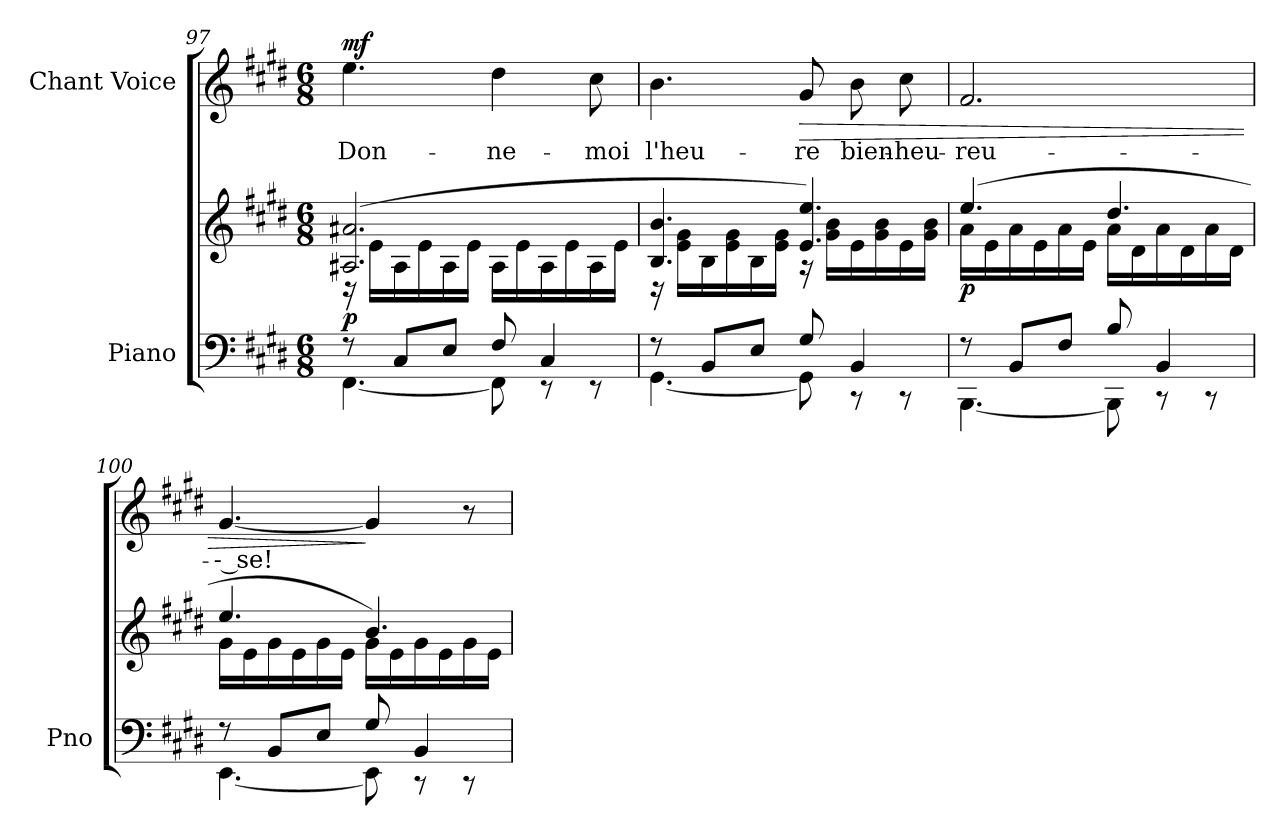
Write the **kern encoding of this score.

**kern	**kern	**dynam	**kern	**text	**dynam
*part2	*part2	*part2	*part1	*part1	*part1
*staff3	*staff2	*staff2/3	*staff1	*staff1	*staff1
*I"Piano	*	*	*I"Chant Voice	*	*
*I'Pno	*	*	*	*	*
*clefF4	*clefG2	*	*clefG2	*	*
*k[f#c#g#d#]	*k[f#c#g#d#]	*	*k[f#c#g#d#]	*	*
*M6/8	*M6/8	*	*M6/8	*	*
=97	=97	=97	=97	=97	=97
*^	*^	*	*	*	*
!	!	!	!	!LO:DY:b	!	!	!LO:DY:a
8r	[4.FF#\	(2.A#X/ 2.a#X/	16r	p	4.ee\	Don-	mf
.	.	.	16e\LL	.	.	.	.
8C#/L	.	.	16A#\	.	.	.	.
.	.	.	16e\	.	.	.	.
8E/J	.	.	16A#\	.	.	.	.
.	.	.	16e\JJ	.	.	.	.
8F#/	8FF#\]	.	16A#\LL	.	4dd#\	-ne-	.
.	.	.	16e\	.	.	.	.
4C#/	8r	.	16A#\	.	.	.	.
.	.	.	16e\	.	.	.	.
.	8r	.	16A#\	.	8cc#\	-moi	.
.	.	.	16e\JJ	.	.	.	.
=98	=98	=98	=98	=98	=98	=98	=98
8r	[4.GG#\	4.B/ 4.b/	16r	.	4.b\	l'heu-	.
.	.	.	16e\ 16g#\LL	.	.	.	.
8BB/L	.	.	16B\	.	.	.	.
.	.	.	16e\ 16g#\	.	.	.	.
8E/J	.	.	16B\	.	.	.	.
.	.	.	16e\ 16g#\JJ	.	.	.	.
!	!	!	!	!	!	!	!LO:HP:b
8G#/	8GG#\]	4.e/ 4.ee/)	16r	.	8g#/	-re	>
.	.	.	16g#\ 16b\LL	.	.	.	.
4BB/	8r	.	16e\	.	8b\	bien-	.
.	.	.	16g#\ 16b\	.	.	.	.
.	8r	.	16e\	.	8cc#\	-heu-	.
.	.	.	16g#\ 16b\JJ	.	.	.	.
=99	=99	=99	=99	=99	=99	=99	=99
!	!	!	!	!LO:DY:b	!	!	!
8r	[4.BBB\	(4.ee/	16a\LL	p	2.f#/	-reu-	.
.	.	.	16e\	.	.	.	.
8BB/L	.	.	16a\	.	.	.	.
.	.	.	16e\	.	.	.	.
8F#/J	.	.	16a\	.	.	.	.
.	.	.	16e\JJ	.	.	.	.
8B/	8BBB\]	4.dd#/	16a\LL	.	.	.	.
.	.	.	16d#\	.	.	.	.
4BB/	8r	.	16a\	.	.	.	.
.	.	.	16d#\	.	.	.	.
.	8r	.	16a\	.	.	.	.
.	.	.	16d#\JJ	.	.	.	.
=100	=100	=100	=100	=100	=100	=100	=100
8r	[4.EE\	4.ee/	16g#\LL	.	[4.g#/	-- se!	.
.	.	.	16e\	.	.	.	.
8BB/L	.	.	16g#\	.	.	.	.
.	.	.	16e\	.	.	.	.
8E/J	.	.	16g#\	.	.	.	.
.	.	.	16e\JJ	.	.	.	.
8G#/	8EE\]	4.b/)	16g#\LL	.	4g#/]	.	]
.	.	.	16e\	.	.	.	.
4BB/	8r	.	16g#\	.	.	.	.
.	.	.	16e\	.	.	.	.
.	8r	.	16g#\	.	8r	.	.
.	.	.	16e\JJ	.	.	.	.
*v	*v	*	*	*	*	*	*
*	*v	*v	*	*	*	*
=	=	=	=	=	=
*-	*-	*-	*-	*-	*-
